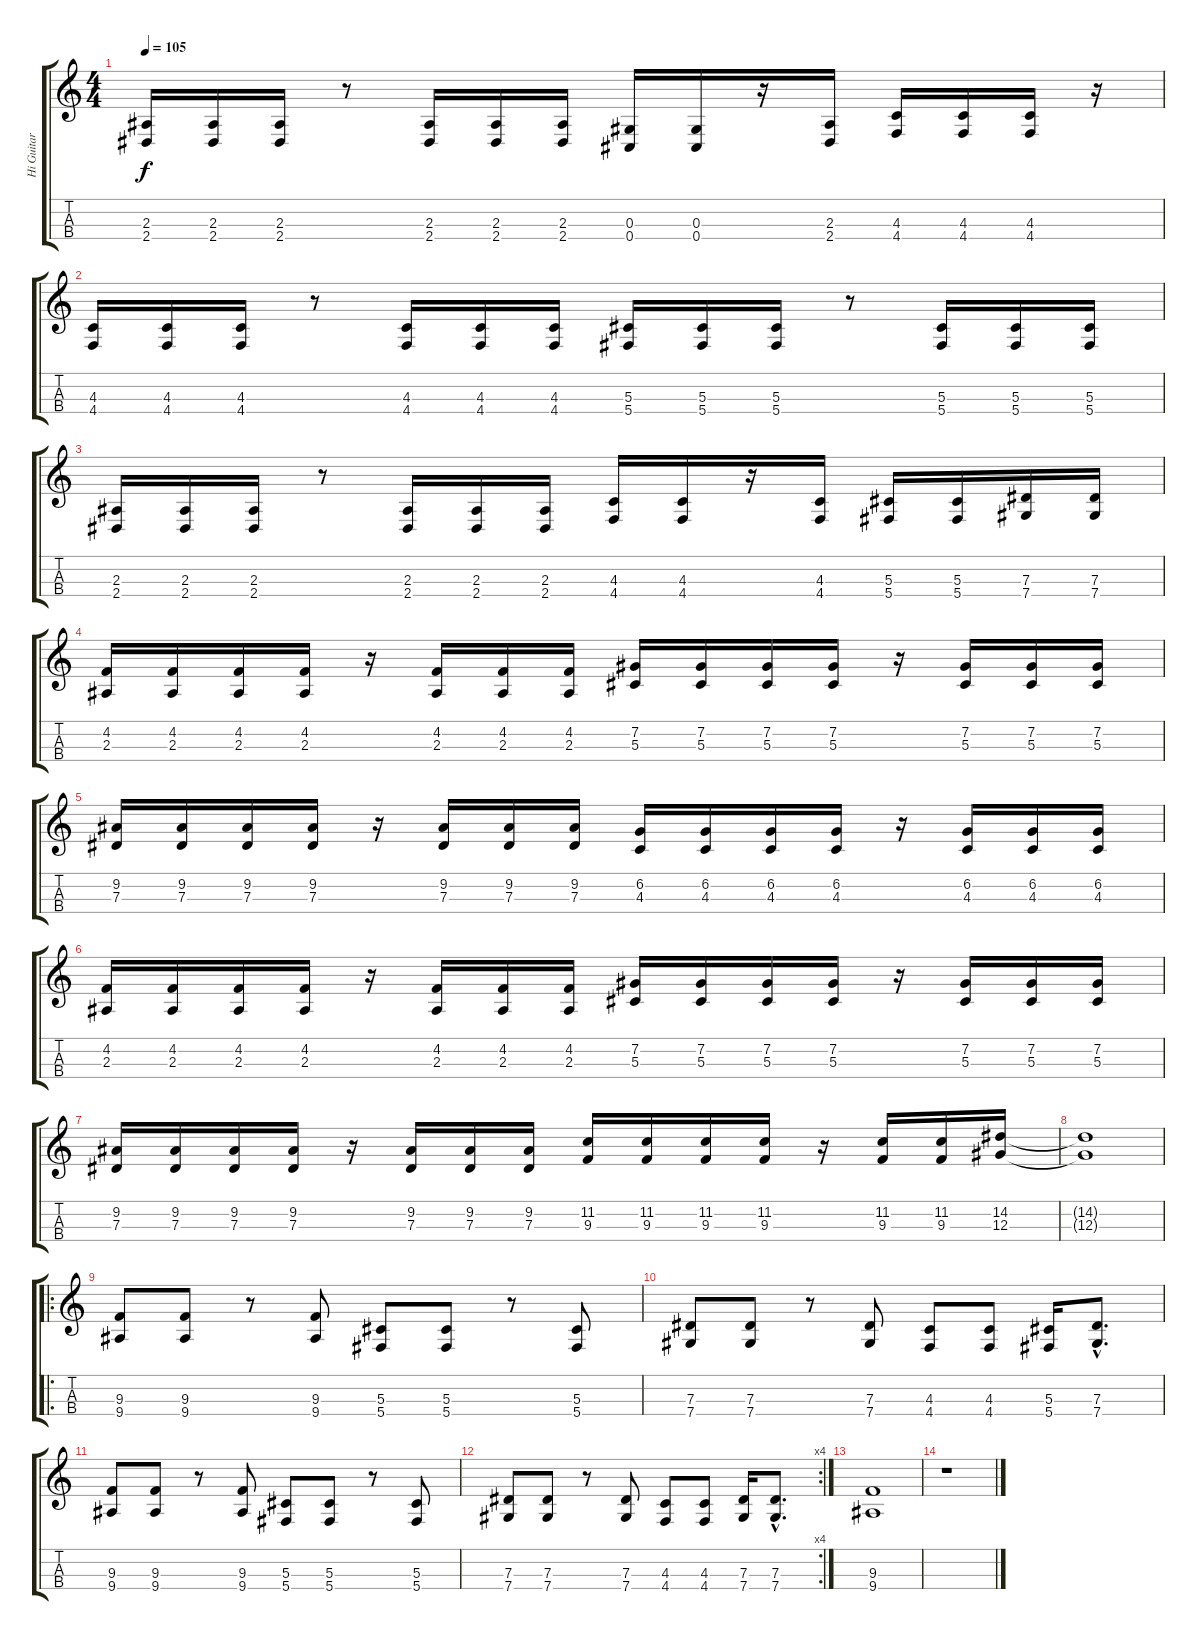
\track ("Hi Guitar" "Hi Guitar") {instrument distortionguitar}
\staff {score tabs}
\tuning (Gb3 Db3 Ab2 Db2) {hide}
\ts (4 4)
\tempo 105
\clef g2
\ks c
(2.3 2.4).16{dy f} (2.3 2.4).16 (2.3 2.4).16 r.8 (2.3 2.4).16 (2.3 2.4).16 (2.3 2.4).16 (0.3 0.4).16 (0.3 0.4).16 r.16 (2.3 2.4).16 (4.3 4.4).16 (4.3 4.4).16 (4.3 4.4).16 r.16 |
(4.3 4.4).16 (4.3 4.4).16 (4.3 4.4).16 r.8 (4.3 4.4).16 (4.3 4.4).16 (4.3 4.4).16 (5.3 5.4).16 (5.3 5.4).16 (5.3 5.4).16 r.8 (5.3 5.4).16 (5.3 5.4).16 (5.3 5.4).16 |
(2.3 2.4).16 (2.3 2.4).16 (2.3 2.4).16 r.8 (2.3 2.4).16 (2.3 2.4).16 (2.3 2.4).16 (4.3 4.4).16 (4.3 4.4).16 r.16 (4.3 4.4).16 (5.3 5.4).16 (5.3 5.4).16 (7.3 7.4).16 (7.3 7.4).16 |
(4.2 2.3).16 (4.2 2.3).16 (4.2 2.3).16 (4.2 2.3).16 r.16 (4.2 2.3).16 (4.2 2.3).16 (4.2 2.3).16 (7.2 5.3).16 (7.2 5.3).16 (7.2 5.3).16 (7.2 5.3).16 r.16 (7.2 5.3).16 (7.2 5.3).16 (7.2 5.3).16 |
(9.2 7.3).16 (9.2 7.3).16 (9.2 7.3).16 (9.2 7.3).16 r.16 (9.2 7.3).16 (9.2 7.3).16 (9.2 7.3).16 (6.2 4.3).16 (6.2 4.3).16 (6.2 4.3).16 (6.2 4.3).16 r.16 (6.2 4.3).16 (6.2 4.3).16 (6.2 4.3).16 |
(4.2 2.3).16 (4.2 2.3).16 (4.2 2.3).16 (4.2 2.3).16 r.16 (4.2 2.3).16 (4.2 2.3).16 (4.2 2.3).16 (7.2 5.3).16 (7.2 5.3).16 (7.2 5.3).16 (7.2 5.3).16 r.16 (7.2 5.3).16 (7.2 5.3).16 (7.2 5.3).16 |
(9.2 7.3).16 (9.2 7.3).16 (9.2 7.3).16 (9.2 7.3).16 r.16 (9.2 7.3).16 (9.2 7.3).16 (9.2 7.3).16 (11.2 9.3).16 (11.2 9.3).16 (11.2 9.3).16 (11.2 9.3).16 r.16 (11.2 9.3).16 (11.2 9.3).16 (14.2 12.3).16 |
(14.2{t} 12.3{t}).1 |
\ro
(9.3 9.4).8 (9.3 9.4).8 r.8 (9.3 9.4).8 (5.3 5.4).8 (5.3 5.4).8 r.8 (5.3 5.4).8 |
(7.3 7.4).8 (7.3 7.4).8 r.8 (7.3 7.4).8 (4.3 4.4).8 (4.3 4.4).8 (5.3 5.4).16 (7.3{hac} 7.4{hac}).8{d} |
(9.3 9.4).8 (9.3 9.4).8 r.8 (9.3 9.4).8 (5.3 5.4).8 (5.3 5.4).8 r.8 (5.3 5.4).8 |
\rc 4
(7.3 7.4).8 (7.3 7.4).8 r.8 (7.3 7.4).8 (4.3 4.4).8 (4.3 4.4).8 (7.3 7.4).16 (7.3{hac} 7.4{hac}).8{d} |
(9.3 9.4).1 |
r.1
